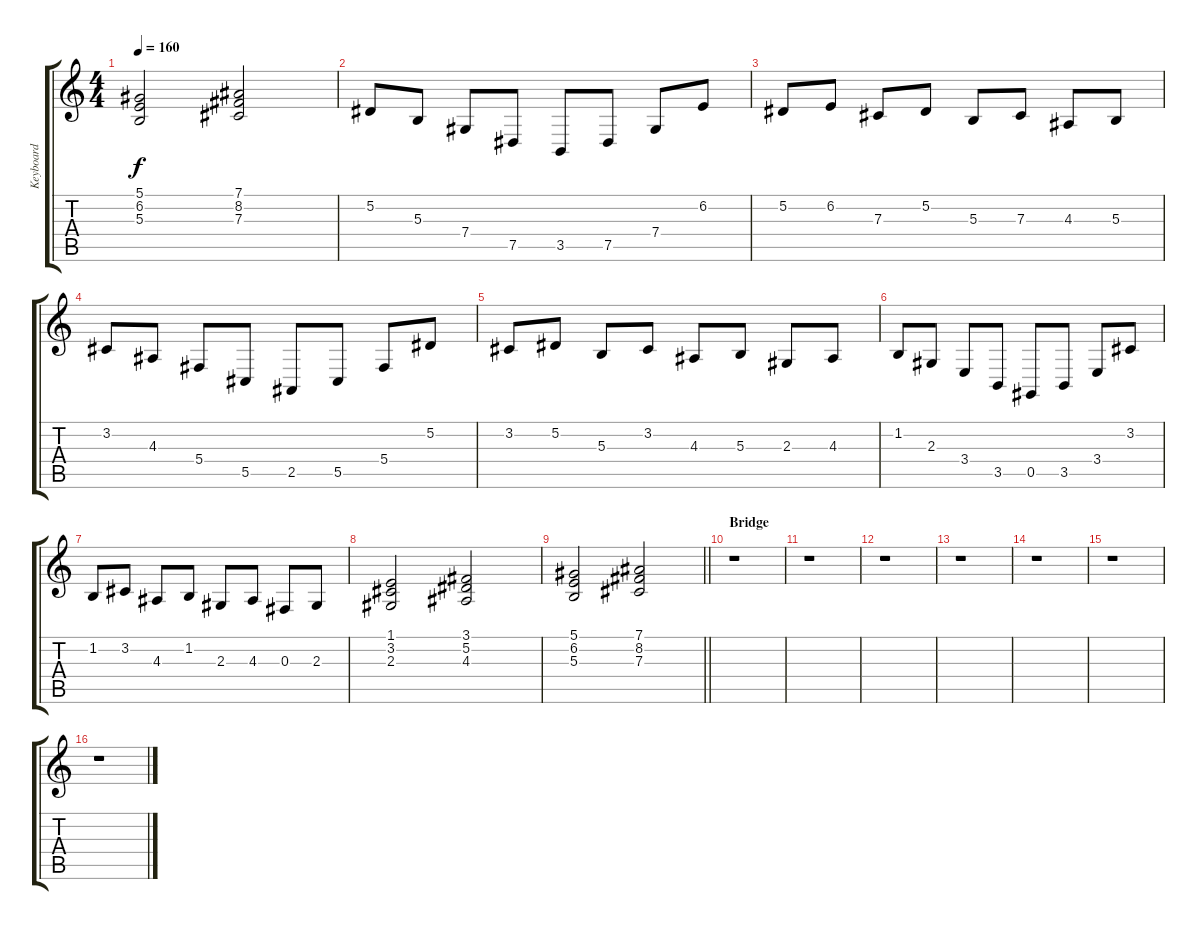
\track ("Keyboard" "Keyboard") {instrument harpsichord}
\staff {score tabs}
\tuning (Eb4 Bb3 Gb3 Db3 Ab2 Eb2) {hide}
\ts (4 4)
\tempo 160
\clef g2
\ks c
(5.1 6.2 5.3).2{dy f} (7.1 8.2 7.3).2 |
5.2.8 5.3.8 7.4.8 7.5.8 3.5.8 7.5.8 7.4.8 6.2.8 |
5.2.8 6.2.8 7.3.8 5.2.8 5.3.8 7.3.8 4.3.8 5.3.8 |
3.2.8 4.3.8 5.4.8 5.5.8 2.5.8 5.5.8 5.4.8 5.2.8 |
3.2.8 5.2.8 5.3.8 3.2.8 4.3.8 5.3.8 2.3.8 4.3.8 |
1.2.8 2.3.8 3.4.8 3.5.8 0.5.8 3.5.8 3.4.8 3.2.8 |
1.2.8 3.2.8 4.3.8 1.2.8 2.3.8 4.3.8 0.3.8 2.3.8 |
(1.1 3.2 2.3).2 (3.1 5.2 4.3).2 |
\barLineRight lightlight
(5.1 6.2 5.3).2 (7.1 8.2 7.3).2 |
\section ("" "Bridge")
r.1 |
r.1 |
r.1 |
r.1 |
r.1 |
r.1 |
r.1
